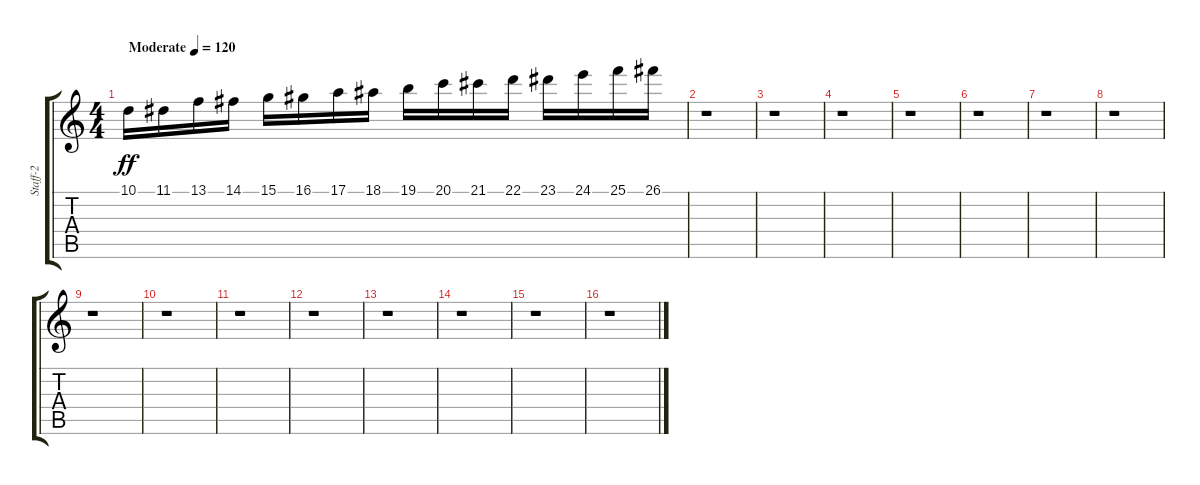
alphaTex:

\track ("Staff-2" "Staff-2") {instrument stringensemble1}
\staff {score tabs}
\tuning (E4 B3 G3 D3 A2 E2) {hide}
\ts (4 4)
\tempo (120 "Moderate")
\clef g2
\ks c
10.1.16{dy ff instrument stringensemble1} 11.1.16 13.1.16 14.1.16 15.1.16 16.1.16 17.1.16 18.1.16 19.1.16 20.1.16 21.1.16 22.1.16 23.1.16 24.1.16 25.1.16 26.1.16 |
r.1 |
r.1 |
r.1 |
r.1 |
r.1 |
r.1 |
r.1 |
r.1 |
r.1 |
r.1 |
r.1 |
r.1 |
r.1 |
r.1 |
r.1
